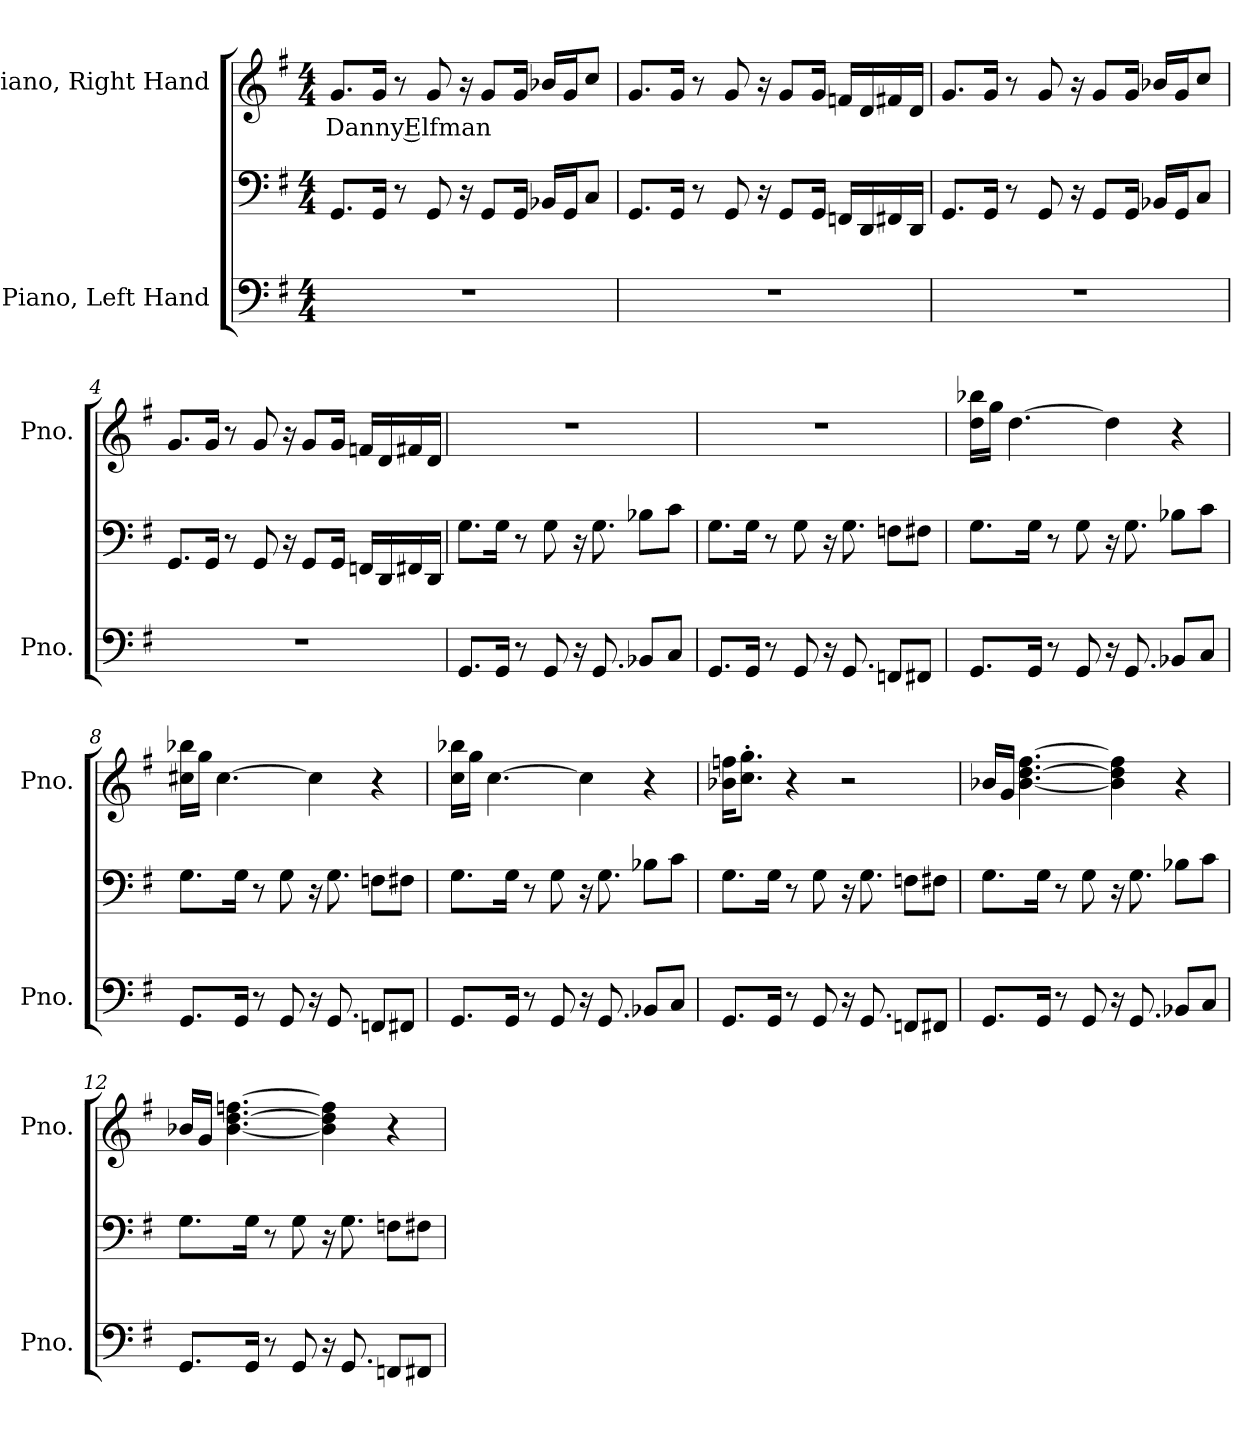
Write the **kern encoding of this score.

**kern	**kern	**kern	**text
*part2	*part2	*part1	*part1
*staff3	*staff2	*staff1	*staff1
*I"Piano, Left Hand	*	*I"Piano, Right Hand	*
*I'Pno.	*	*I'Pno.	*
*clefF4	*clefF4	*clefG2	*
*k[f#]	*k[f#]	*k[f#]	*
*M4/4	*M4/4	*M4/4	*
*MM100	*MM100	*MM100	*
=1	=1	=1	=1
!	!	!	!LO:LY:b
1r	8.GG/L	8.g/L	Danny Elfman
.	16GG/Jk	16g/Jk	.
.	8r	8r	.
.	8GG/	8g/	.
.	16r	16r	.
.	8GG/L	8g/L	.
.	16GG/Jk	16g/Jk	.
.	16BB-X/LL	16b-X/LL	.
.	16GG/J	16g/J	.
.	8C/J	8cc/J	.
=2	=2	=2	=2
1r	8.GG/L	8.g/L	.
.	16GG/Jk	16g/Jk	.
.	8r	8r	.
.	8GG/	8g/	.
.	16r	16r	.
.	8GG/L	8g/L	.
.	16GG/Jk	16g/Jk	.
.	16FFn/LL	16fn/LL	.
.	16DD/	16d/	.
.	16FF#X/	16f#X/	.
.	16DD/JJ	16d/JJ	.
!!LO:LB:g=z
=3	=3	=3	=3
1r	8.GG/L	8.g/L	.
.	16GG/Jk	16g/Jk	.
.	8r	8r	.
.	8GG/	8g/	.
.	16r	16r	.
.	8GG/L	8g/L	.
.	16GG/Jk	16g/Jk	.
.	16BB-X/LL	16b-X/LL	.
.	16GG/J	16g/J	.
.	8C/J	8cc/J	.
=4	=4	=4	=4
1r	8.GG/L	8.g/L	.
.	16GG/Jk	16g/Jk	.
.	8r	8r	.
.	8GG/	8g/	.
.	16r	16r	.
.	8GG/L	8g/L	.
.	16GG/Jk	16g/Jk	.
.	16FFn/LL	16fn/LL	.
.	16DD/	16d/	.
.	16FF#X/	16f#X/	.
.	16DD/JJ	16d/JJ	.
=5	=5	=5	=5
8.GG/L	8.G\L	1r	.
16GG/Jk	16G\Jk	.	.
8r	8r	.	.
8GG/	8G\	.	.
16r	16r	.	.
8.GG/	8.G\	.	.
8BB-X/L	8B-X\L	.	.
8C/J	8c\J	.	.
!!LO:LB:g=z
=6	=6	=6	=6
8.GG/L	8.G\L	1r	.
16GG/Jk	16G\Jk	.	.
8r	8r	.	.
8GG/	8G\	.	.
16r	16r	.	.
8.GG/	8.G\	.	.
8FFn/L	8Fn\L	.	.
8FF#X/J	8F#X\J	.	.
=7	=7	=7	=7
8.GG/L	8.G\L	16dd\ 16bb-X\LL	.
.	.	16gg\JJ	.
.	.	[4.dd\	.
16GG/Jk	16G\Jk	.	.
8r	8r	.	.
8GG/	8G\	.	.
16r	16r	4dd\]	.
8.GG/	8.G\	.	.
8BB-X/L	8B-X\L	4r	.
8C/J	8c\J	.	.
=8	=8	=8	=8
8.GG/L	8.G\L	16cc#X\ 16bb-X\LL	.
.	.	16gg\JJ	.
.	.	[4.cc#\	.
16GG/Jk	16G\Jk	.	.
8r	8r	.	.
8GG/	8G\	.	.
16r	16r	4cc#\]	.
8.GG/	8.G\	.	.
8FFn/L	8Fn\L	4r	.
8FF#X/J	8F#X\J	.	.
!!LO:LB:g=z
=9	=9	=9	=9
8.GG/L	8.G\L	16cc\ 16bb-X\LL	.
.	.	16gg\JJ	.
.	.	[4.cc\	.
16GG/Jk	16G\Jk	.	.
8r	8r	.	.
8GG/	8G\	.	.
16r	16r	4cc\]	.
8.GG/	8.G\	.	.
8BB-X/L	8B-X\L	4r	.
8C/J	8c\J	.	.
=10	=10	=10	=10
8.GG/L	8.G\L	16b-X\ 16ffn\KL	.
.	.	8.cc\' 8.gg\'J	.
16GG/Jk	16G\Jk	.	.
8r	8r	4r	.
8GG/	8G\	.	.
16r	16r	2r	.
8.GG/	8.G\	.	.
8FFn/L	8Fn\L	.	.
8FF#X/J	8F#X\J	.	.
=11	=11	=11	=11
8.GG/L	8.G\L	16b-X/LL	.
.	.	16g/JJ	.
.	.	[4.b-\ [4.dd\ [4.ff#\	.
16GG/Jk	16G\Jk	.	.
8r	8r	.	.
8GG/	8G\	.	.
16r	16r	4b-\] 4dd\] 4ff#\]	.
8.GG/	8.G\	.	.
8BB-X/L	8B-X\L	4r	.
8C/J	8c\J	.	.
!!LO:PB:g=z
=12	=12	=12	=12
8.GG/L	8.G\L	16b-X/LL	.
.	.	16g/JJ	.
.	.	[4.b-\ [4.dd\ [4.ffn\	.
16GG/Jk	16G\Jk	.	.
8r	8r	.	.
8GG/	8G\	.	.
16r	16r	4b-\] 4dd\] 4ff\]	.
8.GG/	8.G\	.	.
8FFn/L	8Fn\L	4r	.
8FF#X/J	8F#X\J	.	.
=	=	=	=
*-	*-	*-	*-
